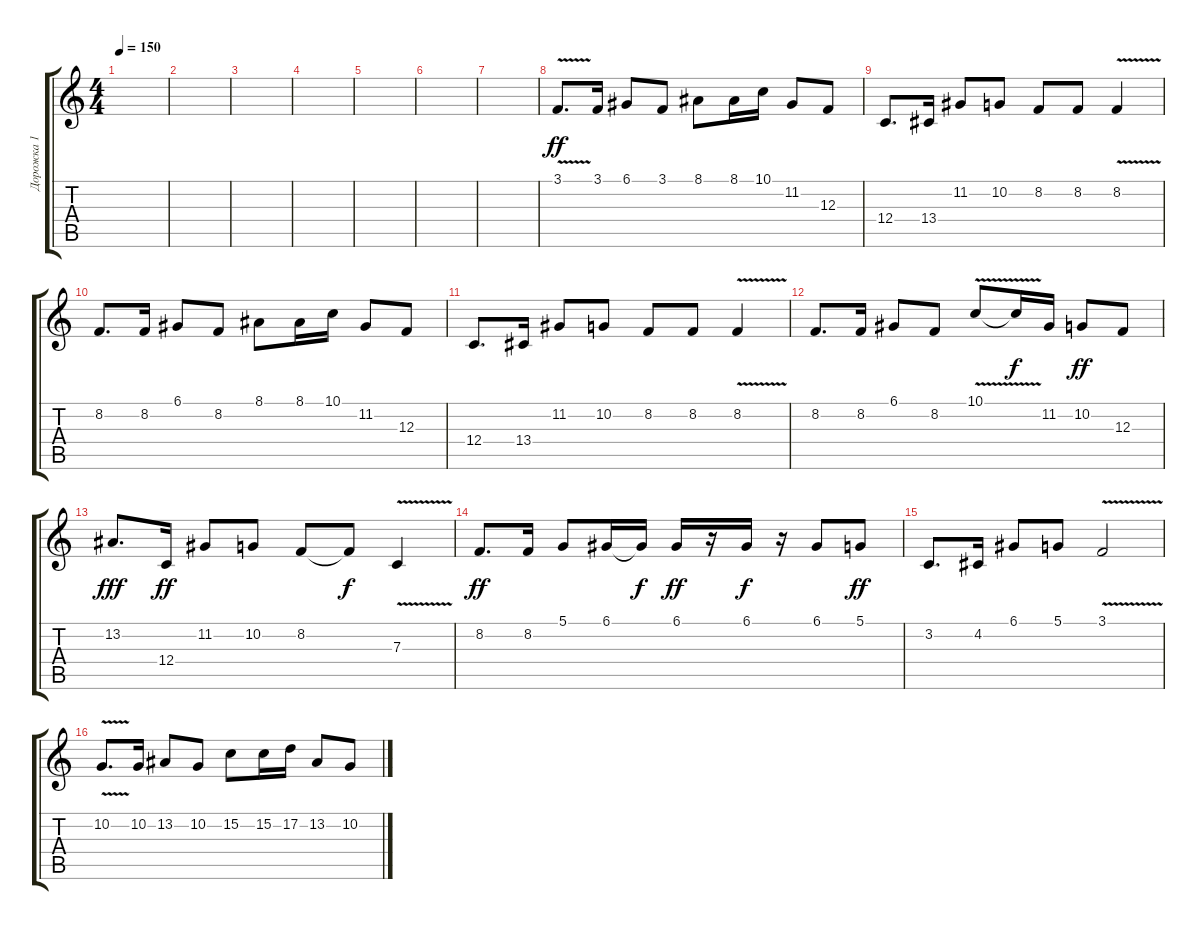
\track ("Дорожка 1" "Дорожка 1") {instrument accordion}
\staff {score tabs}
\tuning (D4 A3 F3 C3 G2 D2) {hide}
\ts (4 4)
\tempo 150
\clef g2
\ks c
|
|
|
|
|
|
|
3.1{v}.8{d dy ff} 3.1.16 6.1.8 3.1.8 8.1.8 8.1.16 10.1.16 11.2.8 12.3.8 |
12.4.8{d} 13.4.16 11.2.8 10.2.8 8.2.8 8.2.8 8.2{v}.4 |
8.2.8{d} 8.2.16 6.1.8 8.2.8 8.1.8 8.1.16 10.1.16 11.2.8 12.3.8 |
12.4.8{d} 13.4.16 11.2.8 10.2.8 8.2.8 8.2.8 8.2{v}.4 |
8.2.8{d} 8.2.16 6.1.8 8.2.8 10.1{v}.8 10.1{t}.16{dy f} 11.2.16 10.2.8{dy ff} 12.3.8 |
13.2.8{d dy fff} 12.4.16{dy ff} 11.2.8 10.2.8 8.2.8 8.2{t}.8{dy f} 7.3{v}.4 |
8.2.8{d dy ff} 8.2.16 5.1.8 6.1.16 6.1{t}.16{dy f} 6.1.16{dy ff} r.16 6.1.16{dy f} r.16 6.1.8 5.1.8{dy ff} |
3.2.8{d} 4.2.16 6.1.8 5.1.8 3.1{v}.2 |
10.2{v}.8{d} 10.2.16 13.2.8 10.2.8 15.2.8 15.2.16 17.2.16 13.2.8 10.2.8
